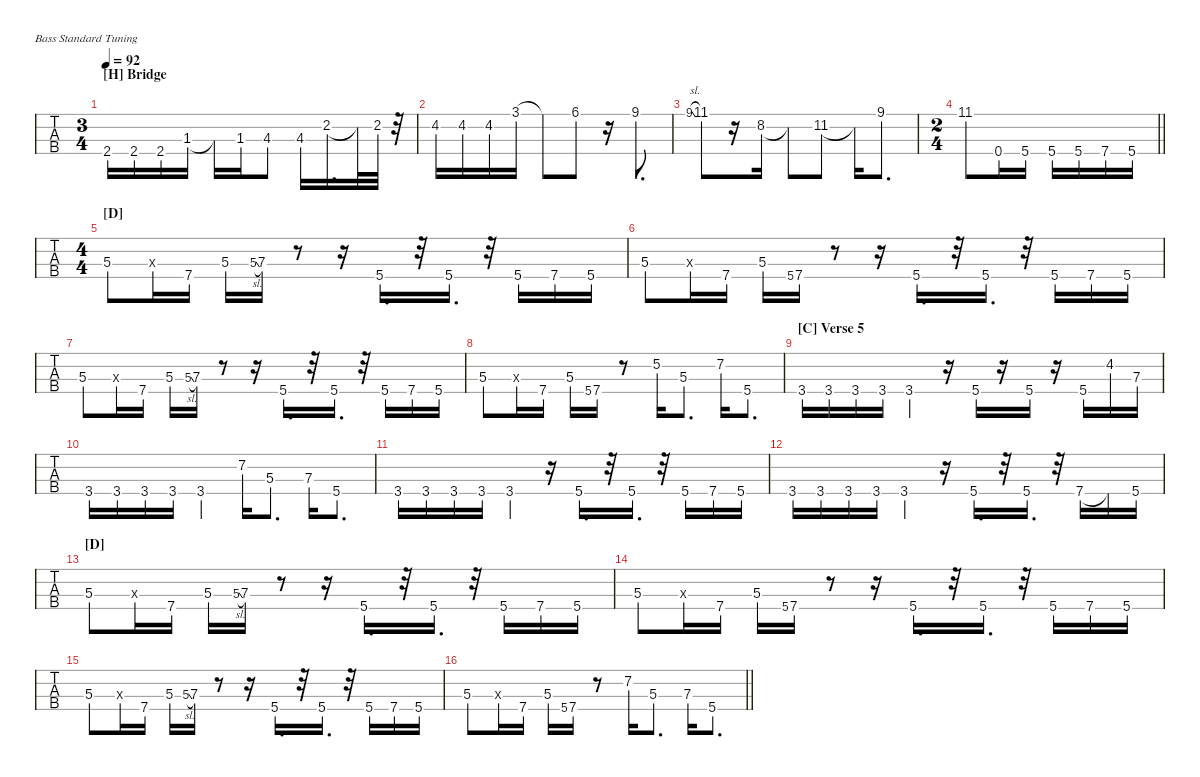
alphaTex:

\hideDynamics
\bracketExtendMode nobrackets
\singleTrackTrackNamePolicy hidden
\multiTrackTrackNamePolicy hidden
\firstSystemTrackNameMode fullname
\firstSystemTrackNameOrientation horizontal
\otherSystemsTrackNameOrientation horizontal
\track ("Bass" "E-Bass") {instrument electricbassfinger}
\staff {tabs}
\tuning (G2 D2 A1 E1)
\ts (3 4)
\section ("H" "Bridge")
\tempo 92
\clef f4
\ks d
2.4{acc #}.16{dy f} 2.4{acc #}.16 2.4{acc #}.16 1.3{acc #}.16 1.3{t acc #}.16 1.3{acc #}.16 4.3{acc #}.8 4.3{acc #}.16 2.2{acc forcenatural}.16{d} 2.2{t acc forcenatural}.32 2.2{acc forcenatural}.32 r.32 |
4.2{acc #}.16 4.2{acc #}.16 4.2{acc #}.16 3.1{acc #}.16 3.1{t acc #}.8 6.1{acc #}.8 r.16 9.1{acc forcenatural}.8{d} |
9.1{sl acc forcenatural}.8{gr} 11.1{acc #}.8 r.16 8.2{acc #}.16 8.2{t acc #}.8 11.2{acc #}.8 11.2{t acc #}.16 9.1{acc forcenatural}.8{d} |
\ts (2 4)
\barLineRight lightlight
11.1{ac acc #}.8 0.4{acc forcenatural}.16 5.4{acc forcenatural}.16 5.4{acc forcenatural}.16 5.4{acc forcenatural}.16 7.4{acc forcenatural}.16 5.4{acc forcenatural}.16 |
\ts (4 4)
\section ("D" "")
5.3{acc forcenatural}.8 0.3{x acc forcenatural}.16 7.4{acc forcenatural}.16 5.3{acc forcenatural}.16 5.3{sl acc forcenatural}.8{gr} 7.3{acc forcenatural}.16 r.8 r.16 5.4{acc forcenatural}.16{d} r.32 5.4{acc forcenatural}.16{d} r.32 5.4{acc forcenatural}.16 7.4{acc forcenatural}.16 5.4{acc forcenatural}.16 |
5.3{acc forcenatural}.8 0.3{x acc forcenatural}.16 7.4{acc forcenatural}.16 5.3{acc forcenatural}.16 5.4{acc forcenatural}.8{gr} 7.4{acc forcenatural}.16 r.8 r.16 5.4{acc forcenatural}.16{d} r.32 5.4{acc forcenatural}.16{d} r.32 5.4{acc forcenatural}.16 7.4{acc forcenatural}.16 5.4{acc forcenatural}.16 |
5.3{acc forcenatural}.8 0.3{x acc forcenatural}.16 7.4{acc forcenatural}.16 5.3{acc forcenatural}.16 5.3{sl acc forcenatural}.8{gr} 7.3{acc forcenatural}.16 r.8 r.16 5.4{acc forcenatural}.16{d} r.32 5.4{acc forcenatural}.16{d} r.32 5.4{acc forcenatural}.16 7.4{acc forcenatural}.16 5.4{acc forcenatural}.16 |
5.3{acc forcenatural}.8 0.3{x acc forcenatural}.16 7.4{acc forcenatural}.16 5.3{acc forcenatural}.16 5.4{acc forcenatural}.8{gr} 7.4{acc forcenatural}.16 r.8 5.2{st acc forcenatural}.16 5.3{acc forcenatural}.8{d} 7.2{st acc forcenatural}.16 5.4{acc forcenatural}.8{d} |
\section ("C" "Verse 5")
\ks c
3.4.16 3.4.16 3.4.16 3.4.16 3.4.4 r.16 5.4.16 r.16 5.4.16 r.16 5.4.16 4.2{acc #}.16 7.3.16 |
3.4.16 3.4.16 3.4.16 3.4.16 3.4.4 7.2.16 5.3.8{d} 7.3.16 5.4.8{d} |
3.4.16 3.4.16 3.4.16 3.4.16 3.4.4 r.16 5.4.16{d} r.32 5.4.16{d} r.32 5.4.16 7.4.16 5.4.16 |
3.4.16 3.4.16 3.4.16 3.4.16 3.4.4 r.16 5.4.16{d} r.32 5.4.16{d} r.32 7.4.16 7.4{t}.16 5.4.16 |
\section ("D" "")
5.3.8 0.3{x}.16 7.4.16 5.3.16 5.3{sl}.8{gr dy mf} 7.3.16{dy f} r.8 r.16 5.4.16{d} r.32 5.4.16{d} r.32 5.4.16 7.4.16 5.4.16 |
5.3.8 0.3{x}.16 7.4.16 5.3.16 5.4.8{gr dy mf} 7.4.16{dy f} r.8 r.16 5.4.16{d} r.32 5.4.16{d} r.32 5.4.16 7.4.16 5.4.16 |
5.3.8 0.3{x}.16 7.4.16 5.3.16 5.3{sl}.8{gr dy mf} 7.3.16{dy f} r.8 r.16 5.4.16{d} r.32 5.4.16{d} r.32 5.4.16 7.4.16 5.4.16 |
\barLineRight lightlight
5.3.8 0.3{x}.16 7.4.16 5.3.16 5.4.8{gr dy mf} 7.4.16{dy f} r.8 7.2{ac}.16 5.3{ac}.8{d} 7.3{ac}.16 5.4{ac}.8{d}
